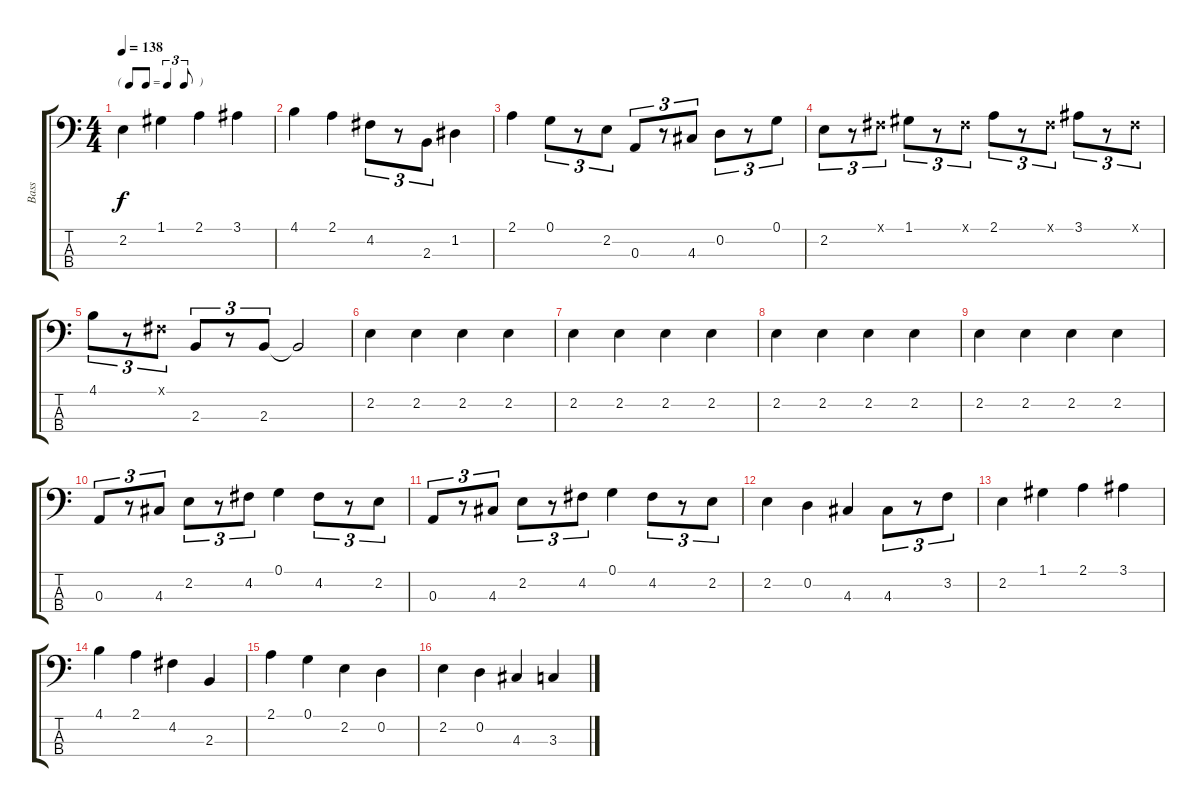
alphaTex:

\track ("Bass" "Bass") {instrument electricbassfinger}
\staff {score tabs}
\tuning (G2 D2 A1 E1) {hide}
\ts (4 4)
\tf triplet8th
\tempo 138
\clef f4
\ks c
2.2.4{dy f} 1.1.4 2.1.4 3.1.4 |
4.1.4 2.1.4 4.2.8{tu (3 2)} r.8{tu (3 2)} 2.3.8{tu (3 2)} 1.2.4 |
2.1.4 0.1.8{tu (3 2)} r.8{tu (3 2)} 2.2.8{tu (3 2)} 0.3.8{tu (3 2)} r.8{tu (3 2)} 4.3.8{tu (3 2)} 0.2.8{tu (3 2)} r.8{tu (3 2)} 0.1.8{tu (3 2)} |
2.2.8{tu (3 2)} r.8{tu (3 2)} -1.1{x}.8{tu (3 2)} 1.1.8{tu (3 2)} r.8{tu (3 2)} -1.1{x}.8{tu (3 2)} 2.1.8{tu (3 2)} r.8{tu (3 2)} -1.1{x}.8{tu (3 2)} 3.1.8{tu (3 2)} r.8{tu (3 2)} -1.1{x}.8{tu (3 2)} |
4.1.8{tu (3 2)} r.8{tu (3 2)} -1.1{x}.8{tu (3 2)} 2.3.8{tu (3 2)} r.8{tu (3 2)} 2.3.8{tu (3 2)} 2.3{t}.2 |
2.2.4 2.2.4 2.2.4 2.2.4 |
2.2.4 2.2.4 2.2.4 2.2.4 |
2.2.4 2.2.4 2.2.4 2.2.4 |
2.2.4 2.2.4 2.2.4 2.2.4 |
0.3.8{tu (3 2)} r.8{tu (3 2)} 4.3.8{tu (3 2)} 2.2.8{tu (3 2)} r.8{tu (3 2)} 4.2.8{tu (3 2)} 0.1.4 4.2.8{tu (3 2)} r.8{tu (3 2)} 2.2.8{tu (3 2)} |
0.3.8{tu (3 2)} r.8{tu (3 2)} 4.3.8{tu (3 2)} 2.2.8{tu (3 2)} r.8{tu (3 2)} 4.2.8{tu (3 2)} 0.1.4 4.2.8{tu (3 2)} r.8{tu (3 2)} 2.2.8{tu (3 2)} |
2.2.4 0.2.4 4.3.4 4.3.8{tu (3 2)} r.8{tu (3 2)} 3.2.8{tu (3 2)} |
2.2.4 1.1.4 2.1.4 3.1.4 |
4.1.4 2.1.4 4.2.4 2.3.4 |
2.1.4 0.1.4 2.2.4 0.2.4 |
2.2.4 0.2.4 4.3.4 3.3.4
